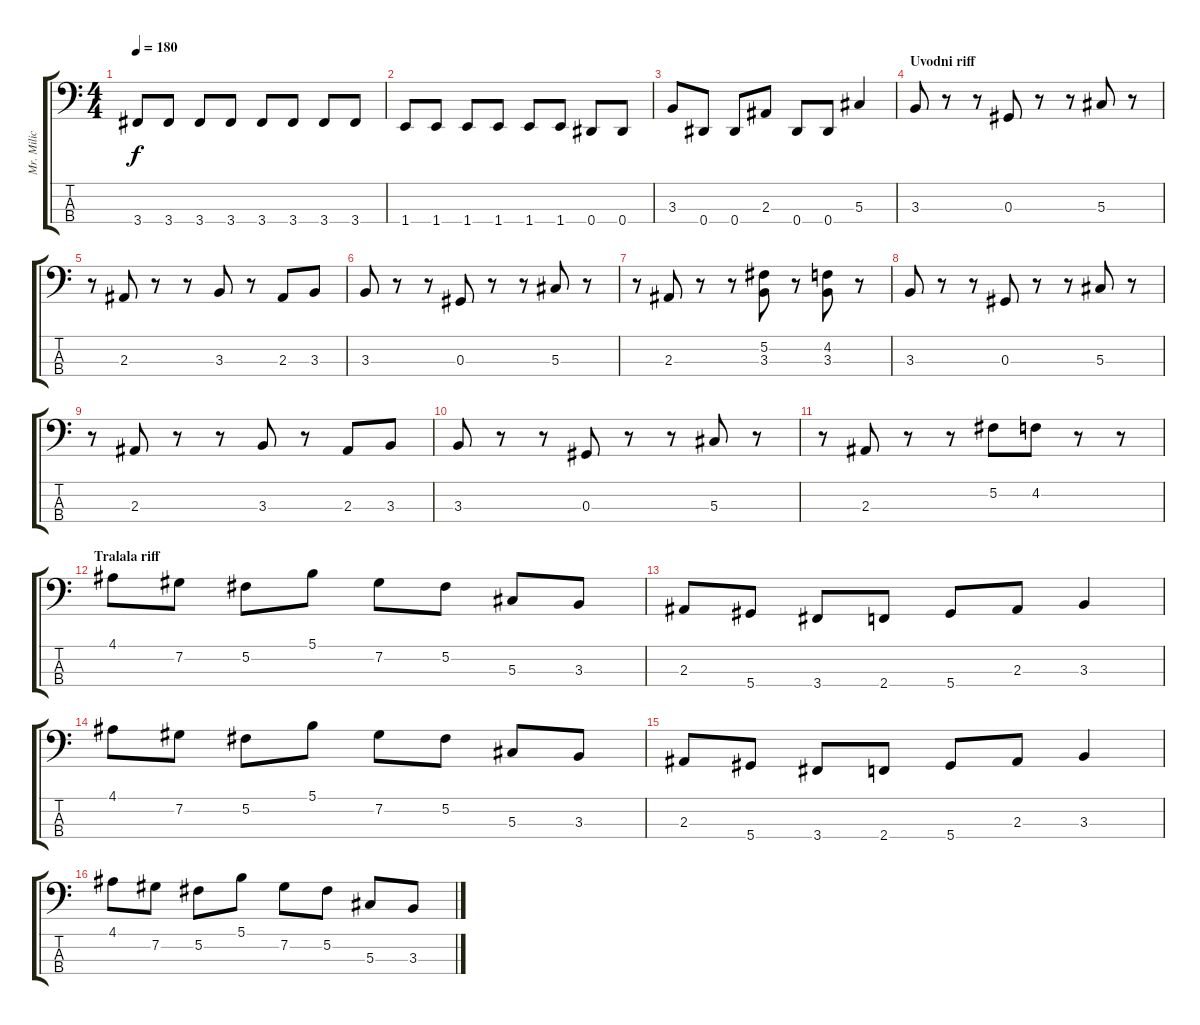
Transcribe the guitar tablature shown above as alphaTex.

\track ("Mr. Milic" "Mr. Milic") {instrument electricbasspick}
\staff {score tabs}
\tuning (Gb2 Db2 Ab1 Eb1) {hide}
\ts (4 4)
\tempo 180
\clef f4
\ks c
3.4.8{dy f} 3.4.8 3.4.8 3.4.8 3.4.8 3.4.8 3.4.8 3.4.8 |
1.4.8 1.4.8 1.4.8 1.4.8 1.4.8 1.4.8 0.4.8 0.4.8 |
3.3.8 0.4.8 0.4.8 2.3.8 0.4.8 0.4.8 5.3.4 |
\section ("" "Uvodni riff")
3.3.8 r.8 r.8 0.3.8 r.8 r.8 5.3.8 r.8 |
r.8 2.3.8 r.8 r.8 3.3.8 r.8 2.3.8 3.3.8 |
3.3.8 r.8 r.8 0.3.8 r.8 r.8 5.3.8 r.8 |
r.8 2.3.8 r.8 r.8 (5.2 3.3).8 r.8 (4.2 3.3).8 r.8 |
3.3.8 r.8 r.8 0.3.8 r.8 r.8 5.3.8 r.8 |
r.8 2.3.8 r.8 r.8 3.3.8 r.8 2.3.8 3.3.8 |
3.3.8 r.8 r.8 0.3.8 r.8 r.8 5.3.8 r.8 |
r.8 2.3.8 r.8 r.8 5.2.8 4.2.8 r.8 r.8 |
\section ("" "Tralala riff")
4.1.8 7.2.8 5.2.8 5.1.8 7.2.8 5.2.8 5.3.8 3.3.8 |
2.3.8 5.4.8 3.4.8 2.4.8 5.4.8 2.3.8 3.3.4 |
4.1.8 7.2.8 5.2.8 5.1.8 7.2.8 5.2.8 5.3.8 3.3.8 |
2.3.8 5.4.8 3.4.8 2.4.8 5.4.8 2.3.8 3.3.4 |
4.1.8 7.2.8 5.2.8 5.1.8 7.2.8 5.2.8 5.3.8 3.3.8
